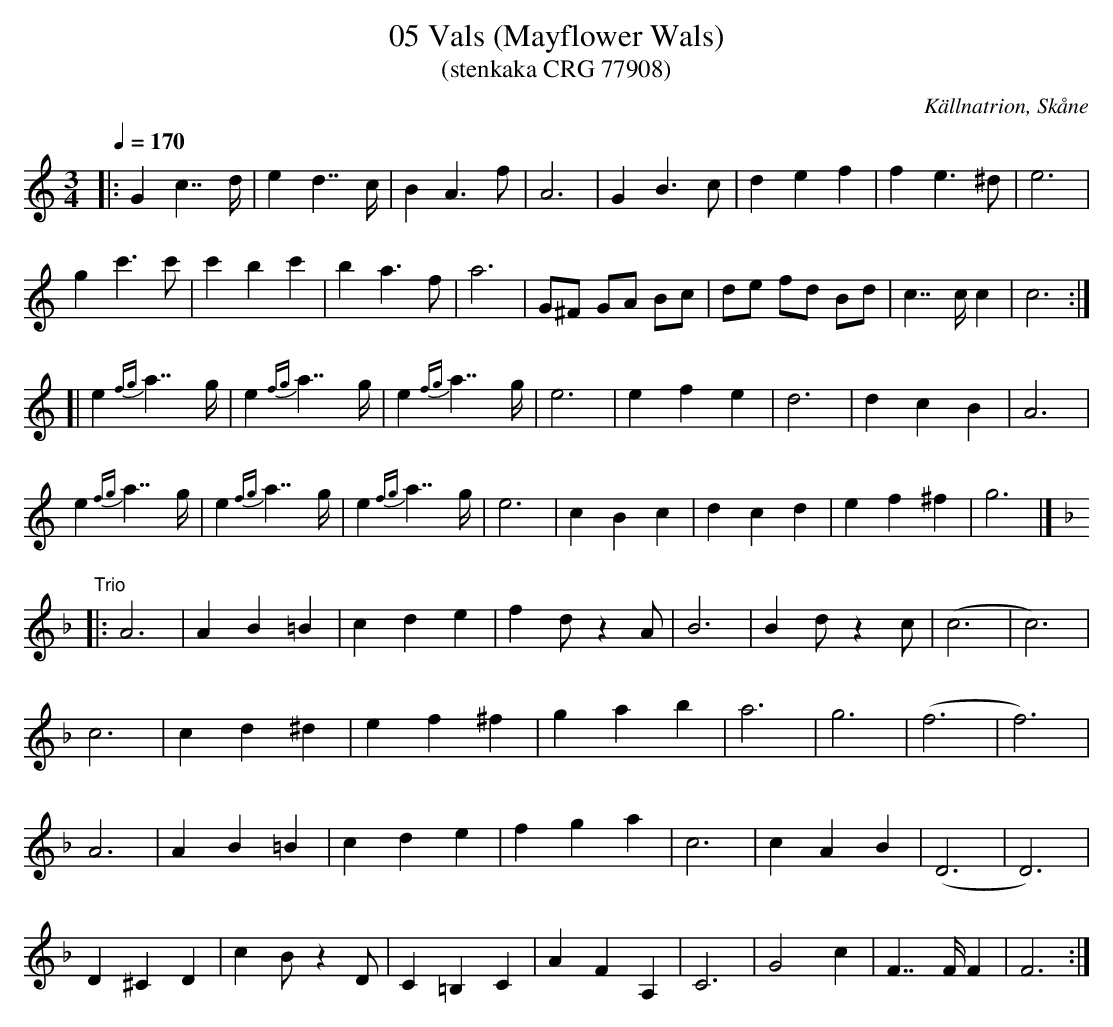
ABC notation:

X:1
T:05 Vals (Mayflower Wals)
O:Källnatrion, Skåne
T:(stenkaka CRG 77908)
M:3/4
L:1/4
Q:170
K:C
|: Gc>>d | ed>>c | BA>f | A3 | GB>c | def | fe>^d | e3 |
gc'>c' | c'bc' | ba>f | a3 | G/^F/ G/A/ B/c/ | d/e/ f/d/ B/d/ | c>>cc | c3 :|
[| e{fg}a>>g | e{fg}a>>g | e{fg}a>>g | e3 |efe| d3 | dcB |A3 |
e{fg}a>>g | e{fg}a>>g | e{fg}a>>g | e3 | cBc | dcd | ef^f | g3 |]
"Trio"[K:F]|: A3 | AB=B | cde | fd/zA/ | B3 | Bd/zc/ | (c3 | c3) |
c3 | cd^d | ef^f | gab | a3 | g3 | (f3 |f3) |
A3 | AB=B | cde | fga | c3 | cAB | (D3 | D3) |
D^CD | cB/zD/ | C=B,C | AFA, | C3 | G2c | F>>FF | F3 :|
